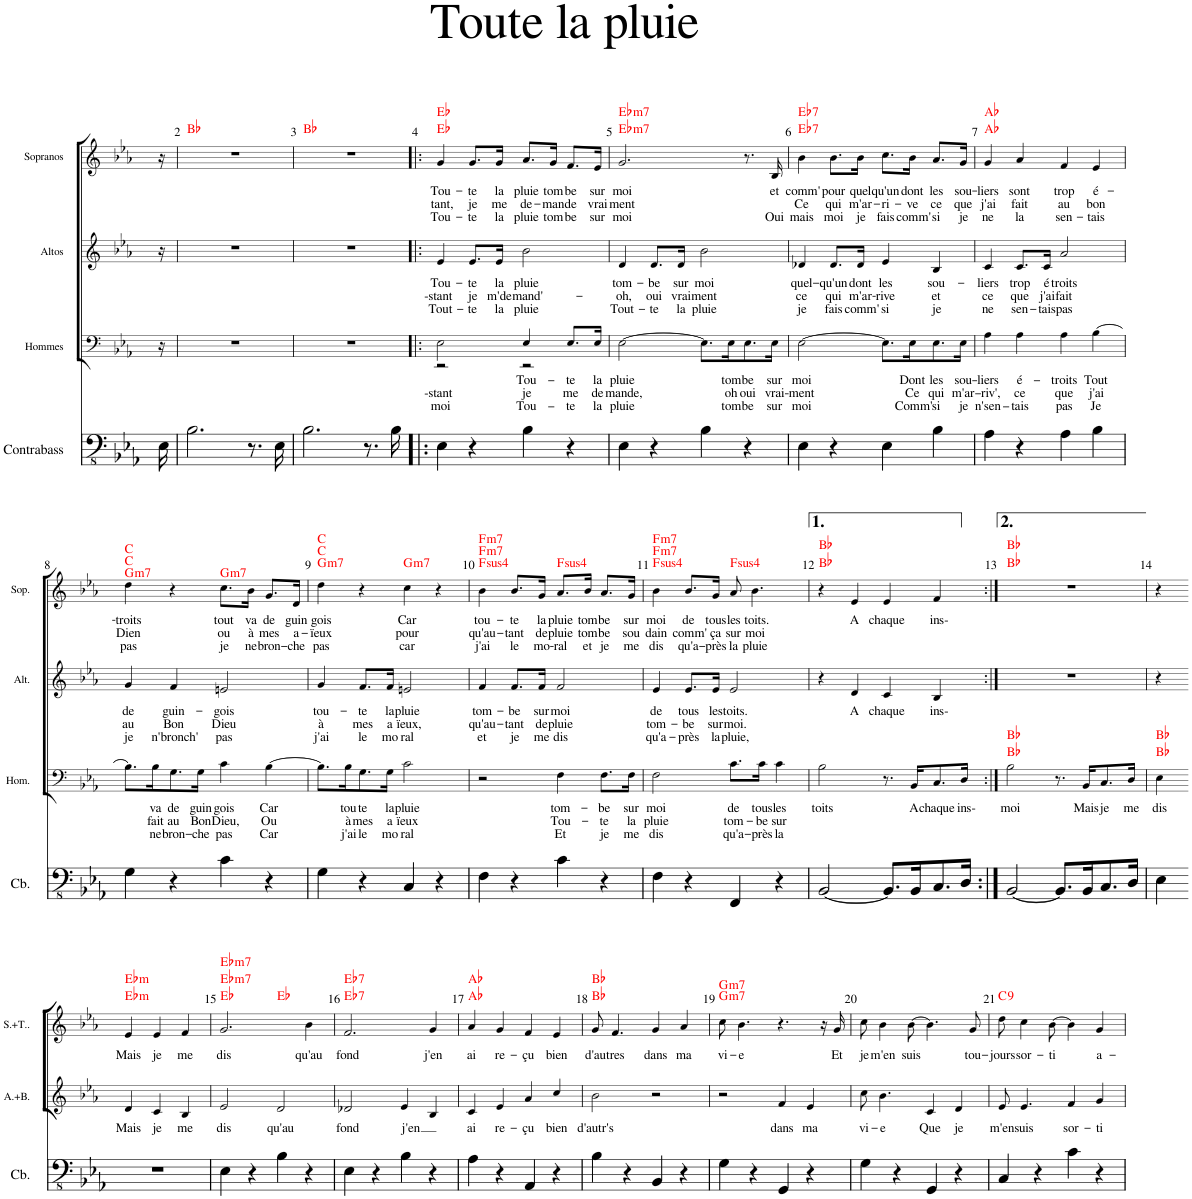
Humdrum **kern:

**kern	**kern	**text	**text	**text	**harte	**kern	**text	**kern	**text	**text	**text	**kern	**text	**harte	**kern	**text	**text	**text	**harte
*part6	*part5	*part5	*part5	*part5	*part5	*part4	*part4	*part3	*part3	*part3	*part3	*part2	*part2	*part2	*part1	*part1	*part1	*part1	*part1
*staff6	*staff5	*staff5	*staff5	*staff5	*	*staff4	*staff4	*staff3	*staff3	*staff3	*staff3	*staff2	*staff2	*	*staff1	*staff1	*staff1	*staff1	*
*I"Contrabass	*I"Hommes	*	*	*	*	*I"Voice	*	*I"Altos	*	*	*	*I"Voice	*	*	*I"Sopranos	*	*	*	*
*I'Cb.	*I'Hom.	*	*	*	*	*	*	*I'Alt.	*	*	*	*	*	*	*I'Sop.	*	*	*	*
*	*stria5	*	*	*	*	*stria5	*	*stria5	*	*	*	*stria5	*	*	*stria5	*	*	*	*
*clefFv4	*clefF4	*	*	*	*	*clefG2	*	*clefG2	*	*	*	*clefG2	*	*	*clefG2	*	*	*	*
*Trd7c12	*	*	*	*	*	*	*	*	*	*	*	*	*	*	*	*	*	*	*
*k[b-e-a-]	*k[b-e-a-]	*	*	*	*	*k[b-e-a-]	*	*k[b-e-a-]	*	*	*	*k[b-e-a-]	*	*	*k[b-e-a-]	*	*	*	*
=1	=1	=1	=1	=1	=1	=1	=1	=1	=1	=1	=1	=1	=1	=1	=1	=1	=1	=1	=1
16EE-\	16r	.	.	.	.	16r	.	16r	.	.	.	16r	.	.	16r	.	.	.	.
=2	=2	=2	=2	=2	=2	=2	=2	=2	=2	=2	=2	=2	=2	=2	=2	=2	=2	=2	=2
2.BB-\	1r	.	.	.	.	1r	.	1r	.	.	.	1r	.	.	1r	.	.	.	Bb:maj
8.r	.	.	.	.	.	.	.	.	.	.	.	.	.	.	.	.	.	.	.
16EE-\	.	.	.	.	.	.	.	.	.	.	.	.	.	.	.	.	.	.	.
=3	=3	=3	=3	=3	=3	=3	=3	=3	=3	=3	=3	=3	=3	=3	=3	=3	=3	=3	=3
2.BB-\	1r	.	.	.	.	1r	.	1r	.	.	.	1r	.	.	1r	.	.	.	Bb:maj
8.r	.	.	.	.	.	.	.	.	.	.	.	.	.	.	.	.	.	.	.
16BB-\	.	.	.	.	.	.	.	.	.	.	.	.	.	.	.	.	.	.	.
=4!|:	=4!|:	=4!|:	=4!|:	=4!|:	=4!|:	=4!|:	=4!|:	=4!|:	=4!|:	=4!|:	=4!|:	=4!|:	=4!|:	=4!|:	=4!|:	=4!|:	=4!|:	=4!|:	=4!|:
!	!	!	!LO:LY:b	!LO:LY:b	!	!	!	!	!LO:LY:b	!LO:LY:b	!LO:LY:b	!	!	!	!	!LO:LY:b	!LO:LY:b	!LO:LY:b	!
*	*^	*	*	*	*	*	*	*	*	*	*	*	*	*	*	*	*	*	*
4EE-\	2E-\	2r	.	-stant	moi	.	1r	.	4e-/	Tou-	-stant	Tout-	1r	.	.	4g/	Tou-	tant,	Tou-	Eb:maj Eb:maj
!	!	!	!	!	!	!	!	!	!	!LO:LY:b	!LO:LY:b	!LO:LY:b	!	!	!	!	!LO:LY:b	!LO:LY:b	!LO:LY:b	!
4r	.	.	.	.	.	.	.	.	8.e-/L	-te	je	te	.	.	.	8.g/L	-te	je	te	.
!	!	!	!	!	!	!	!	!	!	!LO:LY:b	!LO:LY:b	!LO:LY:b	!	!	!	!	!LO:LY:b	!LO:LY:b	!LO:LY:b	!
.	.	.	.	.	.	.	.	.	16e-/Jk	la	m'de-	la	.	.	.	16g/Jk	la	me	la	.
!	!	!	!LO:LY:b	!LO:LY:b	!LO:LY:b	!	!	!	!	!LO:LY:b	!LO:LY:b	!LO:LY:b	!	!	!	!	!LO:LY:b	!LO:LY:b	!LO:LY:b	!
4BB-\	4E-/	2r	Tou-	je	Tou-	.	.	.	2b-\	pluie	-mand'-	pluie	.	.	.	8.a-/L	pluie	de-	pluie	.
!	!	!	!	!	!	!	!	!	!	!	!	!	!	!	!	!	!LO:LY:b	!LO:LY:b	!LO:LY:b	!
.	.	.	.	.	.	.	.	.	.	.	.	.	.	.	.	16g/Jk	tom-	-man-	tom-	.
!	!	!	!LO:LY:b	!LO:LY:b	!LO:LY:b	!	!	!	!	!	!	!	!	!	!	!	!LO:LY:b	!LO:LY:b	!LO:LY:b	!
4r	8.E-/L	.	-te	me	-te	.	.	.	.	.	.	.	.	.	.	8.f/L	-be	-de	-be	.
!	!	!	!LO:LY:b	!LO:LY:b	!LO:LY:b	!	!	!	!	!	!	!	!	!	!	!	!LO:LY:b	!LO:LY:b	!LO:LY:b	!
.	16E-/Jk	.	la	de-	la	.	.	.	.	.	.	.	.	.	.	16e-/Jk	sur	vrai-	sur	.
*	*v	*v	*	*	*	*	*	*	*	*	*	*	*	*	*	*	*	*	*	*
=5	=5	=5	=5	=5	=5	=5	=5	=5	=5	=5	=5	=5	=5	=5	=5	=5	=5	=5	=5
!	!	!LO:LY:b	!LO:LY:b	!LO:LY:b	!	!	!	!	!LO:LY:b	!LO:LY:b	!LO:LY:b	!	!	!	!	!LO:LY:b	!LO:LY:b	!LO:LY:b	!LO:H:n=1:kt=m7
!	!	!	!	!	!	!	!	!	!	!	!	!	!	!	!	!	!	!	!LO:H:n=2:kt=m7
4EE-\	[2E-\	pluie	-mande,	pluie	.	1r	.	4d/	tom-	oh,	Tout-	1r	.	.	2.g/	moi	-ment	moi	Eb:min7 Eb:min7
!	!	!	!	!	!	!	!	!	!LO:LY:b	!LO:LY:b	!LO:LY:b	!	!	!	!	!	!	!	!
4r	.	.	.	.	.	.	.	8.d/L	-be	oui	te	.	.	.	.	.	.	.	.
!	!	!	!	!	!	!	!	!	!LO:LY:b	!LO:LY:b	!LO:LY:b	!	!	!	!	!	!	!	!
.	.	.	.	.	.	.	.	16d/Jk	sur	vrai-	la	.	.	.	.	.	.	.	.
!	!	!	!	!	!	!	!	!	!LO:LY:b	!LO:LY:b	!LO:LY:b	!	!	!	!	!	!	!	!
4BB-\	8.E-\L]	.	.	.	.	.	.	2b-\	moi	-ment	pluie	.	.	.	.	.	.	.	.
!	!	!LO:LY:b	!LO:LY:b	!LO:LY:b	!	!	!	!	!	!	!	!	!	!	!	!	!	!	!
.	16E-\K	tom-	oh	tom-	.	.	.	.	.	.	.	.	.	.	.	.	.	.	.
!	!	!LO:LY:b	!LO:LY:b	!LO:LY:b	!	!	!	!	!	!	!	!	!	!	!	!	!	!	!
4r	8.E-\	-be	oui	-be	.	.	.	.	.	.	.	.	.	.	8.r	.	.	.	.
!	!	!LO:LY:b	!LO:LY:b	!LO:LY:b	!	!	!	!	!	!	!	!	!	!	!	!LO:LY:b	!	!LO:LY:b	!
.	16E-\Jk	sur	vrai-	sur	.	.	.	.	.	.	.	.	.	.	16B-/	et	.	Oui	.
=6	=6	=6	=6	=6	=6	=6	=6	=6	=6	=6	=6	=6	=6	=6	=6	=6	=6	=6	=6
!	!	!LO:LY:b	!LO:LY:b	!LO:LY:b	!	!	!	!	!LO:LY:b	!LO:LY:b	!LO:LY:b	!	!	!	!	!LO:LY:b	!LO:LY:b	!LO:LY:b	!LO:H:n=1:kt=7
!	!	!	!	!	!	!	!	!	!	!	!	!	!	!	!	!	!	!	!LO:H:n=2:kt=7
4EE-\	[2E-\	moi	-ment	moi	.	1r	.	4d-X/	quel-	ce	je	1r	.	.	4b-\	comm'	Ce	mais	Eb:7 Eb:7
!	!	!	!	!	!	!	!	!	!LO:LY:b	!LO:LY:b	!LO:LY:b	!	!	!	!	!LO:LY:b	!LO:LY:b	!LO:LY:b	!
4r	.	.	.	.	.	.	.	8.d-/L	-qu'un	qui	fais	.	.	.	8.b-\L	pour	qui	moi	.
!	!	!	!	!	!	!	!	!	!LO:LY:b	!LO:LY:b	!LO:LY:b	!	!	!	!	!LO:LY:b	!LO:LY:b	!LO:LY:b	!
.	.	.	.	.	.	.	.	16d-/Jk	dont	m'ar-	comm'	.	.	.	16b-\Jk	quel-	m'ar-	je	.
!	!	!	!	!	!	!	!	!	!LO:LY:b	!LO:LY:b	!LO:LY:b	!	!	!	!	!LO:LY:b	!LO:LY:b	!LO:LY:b	!
4EE-\	8.E-\L]	.	.	.	.	.	.	4e-/	les	-rive	si	.	.	.	8.cc\L	-qu'un	-ri-	fais	.
!	!	!LO:LY:b	!LO:LY:b	!LO:LY:b	!	!	!	!	!	!	!	!	!	!	!	!LO:LY:b	!LO:LY:b	!LO:LY:b	!
.	16E-\K	Dont	Ce	Comm'	.	.	.	.	.	.	.	.	.	.	16b-\Jk	dont	-ve	comm'	.
!	!	!LO:LY:b	!LO:LY:b	!LO:LY:b	!	!	!	!	!LO:LY:b	!LO:LY:b	!LO:LY:b	!	!	!	!	!LO:LY:b	!LO:LY:b	!LO:LY:b	!
4BB-\	8.E-\	les	qui	si	.	.	.	4B-/	sou-	et	je	.	.	.	8.a-/L	les	ce	si	.
!	!	!LO:LY:b	!LO:LY:b	!LO:LY:b	!	!	!	!	!	!	!	!	!	!	!	!LO:LY:b	!LO:LY:b	!LO:LY:b	!
.	16E-\Jk	sou-	m'ar-	je	.	.	.	.	.	.	.	.	.	.	16g/Jk	sou-	que	je	.
=7	=7	=7	=7	=7	=7	=7	=7	=7	=7	=7	=7	=7	=7	=7	=7	=7	=7	=7	=7
!	!	!LO:LY:b	!LO:LY:b	!LO:LY:b	!	!	!	!	!LO:LY:b	!LO:LY:b	!LO:LY:b	!	!	!	!	!LO:LY:b	!LO:LY:b	!LO:LY:b	!
4AA-\	4A-\	-liers	-riv',	n'sen-	.	1r	.	4c/	-liers	ce	ne	1r	.	.	4g/	-liers	j'ai	ne	Ab:maj Ab:maj
!	!	!LO:LY:b	!LO:LY:b	!LO:LY:b	!	!	!	!	!LO:LY:b	!LO:LY:b	!LO:LY:b	!	!	!	!	!LO:LY:b	!LO:LY:b	!LO:LY:b	!
4r	4A-\	é-	ce	-tais	.	.	.	8.c/L	trop	que	sen-	.	.	.	4a-/	sont	fait	la	.
!	!	!	!	!	!	!	!	!	!LO:LY:b	!LO:LY:b	!LO:LY:b	!	!	!	!	!	!	!	!
.	.	.	.	.	.	.	.	16c/Jk	é-	j'ai	-tais	.	.	.	.	.	.	.	.
!	!	!LO:LY:b	!LO:LY:b	!LO:LY:b	!	!	!	!	!LO:LY:b	!LO:LY:b	!LO:LY:b	!	!	!	!	!LO:LY:b	!LO:LY:b	!LO:LY:b	!
4AA-\	4A-\	-troits	que	pas	.	.	.	2a-/	-troits	fait	pas	.	.	.	4f/	trop	au	sen-	.
!	!	!LO:LY:b	!LO:LY:b	!LO:LY:b	!	!	!	!	!	!	!	!	!	!	!	!LO:LY:b	!LO:LY:b	!LO:LY:b	!
4BB-\	[4B-\	Tout	j'ai	Je	.	.	.	.	.	.	.	.	.	.	4e-/	é-	bon	-tais	.
!!LO:LB:g=z
=8	=8	=8	=8	=8	=8	=8	=8	=8	=8	=8	=8	=8	=8	=8	=8	=8	=8	=8	=8
!	!	!	!	!	!	!	!	!	!LO:LY:b	!LO:LY:b	!LO:LY:b	!	!	!	!	!LO:LY:b	!LO:LY:b	!LO:LY:b	!LO:H:n=1:kt=m7
4GG\	8.B-\L]	.	.	.	.	1r	.	4g/	de	au	je	1r	.	.	4dd\	-troits	Dien	pas	G:min7 C:maj C:maj
!	!	!LO:LY:b	!LO:LY:b	!LO:LY:b	!	!	!	!	!	!	!	!	!	!	!	!	!	!	!
.	16B-\K	va	fait	ne	.	.	.	.	.	.	.	.	.	.	.	.	.	.	.
!	!	!LO:LY:b	!LO:LY:b	!LO:LY:b	!	!	!	!	!LO:LY:b	!LO:LY:b	!LO:LY:b	!	!	!	!	!	!	!	!
4r	8.G\	de	au	bron-	.	.	.	4f/	guin-	Bon	n'bronch'	.	.	.	4r	.	.	.	.
!	!	!LO:LY:b	!LO:LY:b	!LO:LY:b	!	!	!	!	!	!	!	!	!	!	!	!	!	!	!
.	16G\Jk	guin-	Bon	-che	.	.	.	.	.	.	.	.	.	.	.	.	.	.	.
!	!	!LO:LY:b	!LO:LY:b	!LO:LY:b	!	!	!	!	!LO:LY:b	!LO:LY:b	!LO:LY:b	!	!	!	!	!LO:LY:b	!LO:LY:b	!LO:LY:b	!LO:H:kt=m7
4C\	4c\	-gois	Dieu,	pas	.	.	.	2en/	-gois	Dieu	pas	.	.	.	8.cc\L	tout	ou	je	G:min7
!	!	!	!	!	!	!	!	!	!	!	!	!	!	!	!	!LO:LY:b	!LO:LY:b	!LO:LY:b	!
.	.	.	.	.	.	.	.	.	.	.	.	.	.	.	16b-\Jk	va	à	ne	.
!	!	!LO:LY:b	!LO:LY:b	!LO:LY:b	!	!	!	!	!	!	!	!	!	!	!	!LO:LY:b	!LO:LY:b	!LO:LY:b	!
4r	[4B-\	Car	Ou	Car	.	.	.	.	.	.	.	.	.	.	8.g/L	de	mes	bron-	.
!	!	!	!	!	!	!	!	!	!	!	!	!	!	!	!	!LO:LY:b	!LO:LY:b	!LO:LY:b	!
.	.	.	.	.	.	.	.	.	.	.	.	.	.	.	16d/Jk	guin-	a-	-che	.
=9	=9	=9	=9	=9	=9	=9	=9	=9	=9	=9	=9	=9	=9	=9	=9	=9	=9	=9	=9
!	!	!	!	!	!	!	!	!	!LO:LY:b	!LO:LY:b	!LO:LY:b	!	!	!	!	!LO:LY:b	!LO:LY:b	!LO:LY:b	!LO:H:n=1:kt=m7
4GG\	8.B-\L]	.	.	.	.	1r	.	4g/	tou-	à	j'ai	1r	.	.	4dd\	-gois	-ïeux	pas	G:min7 C:maj C:maj
!	!	!LO:LY:b	!LO:LY:b	!LO:LY:b	!	!	!	!	!	!	!	!	!	!	!	!	!	!	!
.	16B-\K	tou-	à	j'ai	.	.	.	.	.	.	.	.	.	.	.	.	.	.	.
!	!	!LO:LY:b	!LO:LY:b	!LO:LY:b	!	!	!	!	!LO:LY:b	!LO:LY:b	!LO:LY:b	!	!	!	!	!	!	!	!
4r	8.G\	-te	mes	le	.	.	.	8.f/L	-te	mes	le	.	.	.	4r	.	.	.	.
!	!	!LO:LY:b	!LO:LY:b	!LO:LY:b	!	!	!	!	!LO:LY:b	!LO:LY:b	!LO:LY:b	!	!	!	!	!	!	!	!
.	16G\Jk	la	a-	mo-	.	.	.	16f/Jk	la	a-	mo-	.	.	.	.	.	.	.	.
!	!	!LO:LY:b	!LO:LY:b	!LO:LY:b	!	!	!	!	!LO:LY:b	!LO:LY:b	!LO:LY:b	!	!	!	!	!LO:LY:b	!LO:LY:b	!LO:LY:b	!LO:H:kt=m7
4CC/	2c\	pluie	-ïeux	-ral	.	.	.	2en/	pluie	-ïeux,	-ral	.	.	.	4cc\	Car	pour	car	G:min7
4r	.	.	.	.	.	.	.	.	.	.	.	.	.	.	4r	.	.	.	.
=10	=10	=10	=10	=10	=10	=10	=10	=10	=10	=10	=10	=10	=10	=10	=10	=10	=10	=10	=10
!	!	!	!	!	!	!	!	!	!LO:LY:b	!LO:LY:b	!LO:LY:b	!	!	!	!	!LO:LY:b	!LO:LY:b	!LO:LY:b	!LO:H:n=1:kt=4
!	!	!	!	!	!	!	!	!	!	!	!	!	!	!	!	!	!	!	!LO:H:n=2:kt=m7
!	!	!	!	!	!	!	!	!	!	!	!	!	!	!	!	!	!	!	!LO:H:n=3:kt=m7
4FF\	2r	.	.	.	.	1r	.	4f/	tom-	qu'au-	et	1r	.	.	4b-\	tou-	qu'au-	j'ai	F:sus4 F:min7 F:min7
!	!	!	!	!	!	!	!	!	!LO:LY:b	!LO:LY:b	!LO:LY:b	!	!	!	!	!LO:LY:b	!LO:LY:b	!LO:LY:b	!
4r	.	.	.	.	.	.	.	8.f/L	-be	-tant	je	.	.	.	8.b-/L	-te	-tant	le	.
!	!	!	!	!	!	!	!	!	!LO:LY:b	!LO:LY:b	!LO:LY:b	!	!	!	!	!LO:LY:b	!LO:LY:b	!LO:LY:b	!
.	.	.	.	.	.	.	.	16f/Jk	sur	de	me	.	.	.	16g/Jk	la	de	mo-	.
!	!	!LO:LY:b	!LO:LY:b	!LO:LY:b	!	!	!	!	!LO:LY:b	!LO:LY:b	!LO:LY:b	!	!	!	!	!LO:LY:b	!LO:LY:b	!LO:LY:b	!LO:H:kt=4
4C\	4F\	tom-	Tou-	Et	.	.	.	2f/	moi	pluie	dis	.	.	.	8.a-/L	pluie	pluie	-ral	F:sus4
!	!	!	!	!	!	!	!	!	!	!	!	!	!	!	!	!LO:LY:b	!LO:LY:b	!LO:LY:b	!
.	.	.	.	.	.	.	.	.	.	.	.	.	.	.	16b-/Jk	tom-	tom-	et	.
!	!	!LO:LY:b	!LO:LY:b	!LO:LY:b	!	!	!	!	!	!	!	!	!	!	!	!LO:LY:b	!LO:LY:b	!LO:LY:b	!
4r	8.F\L	-be	-te	je	.	.	.	.	.	.	.	.	.	.	8.a-/L	-be	-be	je	.
!	!	!LO:LY:b	!LO:LY:b	!LO:LY:b	!	!	!	!	!	!	!	!	!	!	!	!LO:LY:b	!LO:LY:b	!LO:LY:b	!
.	16F\Jk	sur	la	me	.	.	.	.	.	.	.	.	.	.	16g/Jk	sur	sou	me	.
=11	=11	=11	=11	=11	=11	=11	=11	=11	=11	=11	=11	=11	=11	=11	=11	=11	=11	=11	=11
!	!	!LO:LY:b	!LO:LY:b	!LO:LY:b	!	!	!	!	!LO:LY:b	!LO:LY:b	!LO:LY:b	!	!	!	!	!LO:LY:b	!LO:LY:b	!LO:LY:b	!LO:H:n=1:kt=4
!	!	!	!	!	!	!	!	!	!	!	!	!	!	!	!	!	!	!	!LO:H:n=2:kt=m7
!	!	!	!	!	!	!	!	!	!	!	!	!	!	!	!	!	!	!	!LO:H:n=3:kt=m7
4FF\	2F\	moi	pluie	dis	.	1r	.	4e-/	de	tom-	qu'a-	1r	.	.	4b-\	moi	dain	dis	F:sus4 F:min7 F:min7
!	!	!	!	!	!	!	!	!	!LO:LY:b	!LO:LY:b	!LO:LY:b	!	!	!	!	!LO:LY:b	!LO:LY:b	!LO:LY:b	!
4r	.	.	.	.	.	.	.	8.e-/L	tous	-be	-près	.	.	.	8.b-/L	de	comm'	qu'a-	.
!	!	!	!	!	!	!	!	!	!LO:LY:b	!LO:LY:b	!LO:LY:b	!	!	!	!	!LO:LY:b	!LO:LY:b	!LO:LY:b	!
.	.	.	.	.	.	.	.	16e-/Jk	les	sur	la	.	.	.	16g/Jk	tous	ça	-près	.
!	!	!LO:LY:b	!LO:LY:b	!LO:LY:b	!	!	!	!	!LO:LY:b	!LO:LY:b	!LO:LY:b	!	!	!	!	!LO:LY:b	!LO:LY:b	!LO:LY:b	!LO:H:kt=4
4FFF/	8.c\L	de	tom-	qu'a-	.	.	.	2e-/	toits.	moi.	pluie,	.	.	.	8a-/	les	sur	la	F:sus4
!	!	!	!	!	!	!	!	!	!	!	!	!	!	!	!	!LO:LY:b	!LO:LY:b	!LO:LY:b	!
.	.	.	.	.	.	.	.	.	.	.	.	.	.	.	4.b-\	toits.	moi	pluie	.
!	!	!LO:LY:b	!LO:LY:b	!LO:LY:b	!	!	!	!	!	!	!	!	!	!	!	!	!	!	!
.	16c\Jk	tous	-be	-près	.	.	.	.	.	.	.	.	.	.	.	.	.	.	.
!	!	!LO:LY:b	!LO:LY:b	!LO:LY:b	!	!	!	!	!	!	!	!	!	!	!	!	!	!	!
4r	4c\	les	sur	la	.	.	.	.	.	.	.	.	.	.	.	.	.	.	.
=12	=12	=12	=12	=12	=12	=12	=12	=12	=12	=12	=12	=12	=12	=12	=12	=12	=12	=12	=12
!	!	!LO:LY:b	!	!	!	!	!	!	!	!	!	!	!	!	!	!	!	!	!
[2BBB-/	2B-\	toits	.	.	.	1r	.	4r	.	.	.	1r	.	.	4r	.	.	.	Bb:maj Bb:maj
!	!	!	!	!	!	!	!	!	!LO:LY:b	!	!	!	!	!	!	!LO:LY:b	!	!	!
.	.	.	.	.	.	.	.	4d/	A	.	.	.	.	.	4e-/	A	.	.	.
!	!	!	!	!	!	!	!	!	!LO:LY:b	!	!	!	!	!	!	!LO:LY:b	!	!	!
8.BBB-/L]	8.r	.	.	.	.	.	.	4c/	chaque	.	.	.	.	.	4e-/	chaque	.	.	.
!	!	!LO:LY:b	!	!	!	!	!	!	!	!	!	!	!	!	!	!	!	!	!
16BBB-/K	16BB-/KL	A	.	.	.	.	.	.	.	.	.	.	.	.	.	.	.	.	.
!	!	!LO:LY:b	!	!	!	!	!	!	!LO:LY:b	!	!	!	!	!	!	!LO:LY:b	!	!	!
8.CC/	8.C/	chaque	.	.	.	.	.	4B-/	ins-	.	.	.	.	.	4f/	ins-	.	.	.
!	!	!LO:LY:b	!	!	!	!	!	!	!	!	!	!	!	!	!	!	!	!	!
16DD/Jk	16D/Jk	ins-	.	.	.	.	.	.	.	.	.	.	.	.	.	.	.	.	.
=13:|!	=13:|!	=13:|!	=13:|!	=13:|!	=13:|!	=13:|!	=13:|!	=13:|!	=13:|!	=13:|!	=13:|!	=13:|!	=13:|!	=13:|!	=13:|!	=13:|!	=13:|!	=13:|!	=13:|!
!	!	!LO:LY:b	!	!	!	!	!	!	!	!	!	!	!	!	!	!	!	!	!
[2BBB-/	2B-\	moi	.	.	Bb:maj Bb:maj	1r	.	1r	.	.	.	1r	.	.	1r	.	.	.	Bb:maj Bb:maj
8.BBB-/L]	8.r	.	.	.	.	.	.	.	.	.	.	.	.	.	.	.	.	.	.
!	!	!LO:LY:b	!	!	!	!	!	!	!	!	!	!	!	!	!	!	!	!	!
16BBB-/K	16BB-/KL	Mais	.	.	.	.	.	.	.	.	.	.	.	.	.	.	.	.	.
!	!	!LO:LY:b	!	!	!	!	!	!	!	!	!	!	!	!	!	!	!	!	!
8.CC/	8.C/	je	.	.	.	.	.	.	.	.	.	.	.	.	.	.	.	.	.
!	!	!LO:LY:b	!	!	!	!	!	!	!	!	!	!	!	!	!	!	!	!	!
16DD/Jk	16D/Jk	me	.	.	.	.	.	.	.	.	.	.	.	.	.	.	.	.	.
=14	=14	=14	=14	=14	=14	=14	=14	=14	=14	=14	=14	=14	=14	=14	=14	=14	=14	=14	=14
!	!	!LO:LY:b	!	!	!	!	!	!	!	!	!	!	!	!	!	!	!	!	!
4EE-\	4E-\	dis	.	.	Bb:maj Bb:maj	1r	.	4r	.	.	.	1r	.	.	4r	.	.	.	.
2.ryy	2.ryy	.	.	.	.	.	.	2.ryy	.	.	.	.	.	.	2.ryy	.	.	.	.
!!LO:LB:g=z
=14X1-	=14X1-	=14X1-	=14X1-	=14X1-	=14X1-	=14X1-	=14X1-	=14X1-	=14X1-	=14X1-	=14X1-	=14X1-	=14X1-	=14X1-	=14X1-	=14X1-	=14X1-	=14X1-	=14X1-
!	!	!	!	!	!	!	!LO:LY:b	!	!	!	!	!	!LO:LY:b	!LO:H:n=1:kt=m	!	!	!	!	!
!	!	!	!	!	!	!	!	!	!	!	!	!	!	!LO:H:n=2:kt=m	!	!	!	!	!
1r	1r	.	.	.	.	4d/	Mais	2r	Mais	.	.	4e-/	Mais	Eb:min Eb:min	2r	Mais	.	.	.
!	!	!	!	!	!	!	!LO:LY:b	!	!	!	!	!	!LO:LY:b	!	!	!	!	!	!
.	.	.	.	.	.	4c/	je	.	.	.	.	4e-/	je	.	.	.	.	.	.
!	!	!	!	!	!	!	!LO:LY:b	!	!	!	!	!	!LO:LY:b	!	!	!	!	!	!
.	.	.	.	.	.	4B-/	me	4r	me	.	.	4f/	me	.	4r	me	.	.	.
.	.	.	.	.	.	4ryy	.	4ryy	.	.	.	4ryy	.	.	4ryy	.	.	.	.
=15	=15	=15	=15	=15	=15	=15	=15	=15	=15	=15	=15	=15	=15	=15	=15	=15	=15	=15	=15
!	!	!	!	!	!	!	!LO:LY:b	!	!	!	!	!	!LO:LY:b	!LO:H:n=2:kt=m7	!	!	!	!	!
!	!	!	!	!	!	!	!	!	!	!	!	!	!	!LO:H:n=3:kt=m7	!	!	!	!	!
*	*	*	*	*	*	*	*	*	*	*	*	*^	*	*	*	*	*	*	*
4EE-\	1r	.	.	.	.	2e-/	dis	1r	dis	.	.	2.g/	2ryy	dis	Eb:maj Eb:min7 Eb:min7	1r	dis	.	.	.
4r	.	.	.	.	.	.	.	.	.	.	.	.	.	.	.	.	.	.	.	.
!	!	!	!	!	!	!	!LO:LY:b	!	!	!	!	!	!	!	!	!	!	!	!	!
4BB-\	.	.	.	.	.	2d/	qu'au	.	.	.	.	.	2ryy	.	Eb:maj	.	.	.	.	.
!	!	!	!	!	!	!	!	!	!	!	!	!	!	!LO:LY:b	!	!	!	!	!	!
4r	.	.	.	.	.	.	.	.	.	.	.	4b-\	.	qu'au	.	.	.	.	.	.
=16	=16	=16	=16	=16	=16	=16	=16	=16	=16	=16	=16	=16	=16	=16	=16	=16	=16	=16	=16	=16
!	!	!	!	!	!	!	!LO:LY:b	!	!	!	!	!	!	!LO:LY:b	!LO:H:n=1:kt=7	!	!	!	!	!
!	!	!	!	!	!	!	!	!	!	!	!	!	!	!	!LO:H:n=2:kt=7	!	!	!	!	!
*	*	*	*	*	*	*	*	*	*	*	*	*v	*v	*	*	*	*	*	*	*
4EE-\	1r	.	.	.	.	2d-X/	fond	1r	fond	.	.	2.f/	fond	Eb:7 Eb:7	1r	fond	.	.	.
4r	.	.	.	.	.	.	.	.	.	.	.	.	.	.	.	.	.	.	.
!	!	!	!	!	!	!	!LO:LY:b	!	!	!	!	!	!	!	!	!	!	!	!
4BB-\	.	.	.	.	.	4e-/	j'en	.	.	.	.	.	.	.	.	.	.	.	.
!	!	!	!	!	!	!	!	!	!	!	!	!	!LO:LY:b	!	!	!	!	!	!
4r	.	.	.	.	.	4B-/	.	.	.	.	.	4g/	j'en	.	.	.	.	.	.
=17	=17	=17	=17	=17	=17	=17	=17	=17	=17	=17	=17	=17	=17	=17	=17	=17	=17	=17	=17
!	!	!	!	!	!	!	!LO:LY:b	!	!	!	!	!	!LO:LY:b	!	!	!	!	!	!
4AA-\	1r	.	.	.	.	4c/	ai	1r	ai	.	.	4a-/	ai	Ab:maj Ab:maj	1r	ai	.	.	.
!	!	!	!	!	!	!	!LO:LY:b	!	!	!	!	!	!LO:LY:b	!	!	!	!	!	!
4r	.	.	.	.	.	4e-/	re-	.	.	.	.	4g/	re-	.	.	.	.	.	.
!	!	!	!	!	!	!	!LO:LY:b	!	!	!	!	!	!LO:LY:b	!	!	!	!	!	!
4AAA-/	.	.	.	.	.	4a-/	-çu	.	.	.	.	4f/	-çu	.	.	.	.	.	.
!	!	!	!	!	!	!	!LO:LY:b	!	!	!	!	!	!LO:LY:b	!	!	!	!	!	!
4r	.	.	.	.	.	4cc/	bien	.	.	.	.	4e-/	bien	.	.	.	.	.	.
=18	=18	=18	=18	=18	=18	=18	=18	=18	=18	=18	=18	=18	=18	=18	=18	=18	=18	=18	=18
!	!	!	!	!	!	!	!LO:LY:b	!	!	!	!	!	!LO:LY:b	!	!	!	!	!	!
4BB-\	1r	.	.	.	.	2b-\	d'autr's	1r	d'autr's	.	.	8g/	d'au-	Bb:maj Bb:maj	1r	d'au-	.	.	.
!	!	!	!	!	!	!	!	!	!	!	!	!	!LO:LY:b	!	!	!	!	!	!
.	.	.	.	.	.	.	.	.	.	.	.	4.f/	-tres	.	.	.	.	.	.
4r	.	.	.	.	.	.	.	.	.	.	.	.	.	.	.	.	.	.	.
!	!	!	!	!	!	!	!	!	!	!	!	!	!LO:LY:b	!	!	!	!	!	!
4BBB-/	.	.	.	.	.	2r	.	.	.	.	.	4g/	dans	.	.	.	.	.	.
!	!	!	!	!	!	!	!	!	!	!	!	!	!LO:LY:b	!	!	!	!	!	!
4r	.	.	.	.	.	.	.	.	.	.	.	4a-/	ma	.	.	.	.	.	.
=19	=19	=19	=19	=19	=19	=19	=19	=19	=19	=19	=19	=19	=19	=19	=19	=19	=19	=19	=19
!	!	!	!	!	!	!	!	!	!	!	!	!	!LO:LY:b	!LO:H:n=1:kt=m7	!	!	!	!	!
!	!	!	!	!	!	!	!	!	!	!	!	!	!	!LO:H:n=2:kt=m7	!	!	!	!	!
4GG\	1r	.	.	.	.	2r	.	1r	.	.	.	8cc\	vi-	G:min7 G:min7	1r	vi-	.	.	.
!	!	!	!	!	!	!	!	!	!	!	!	!	!LO:LY:b	!	!	!	!	!	!
.	.	.	.	.	.	.	.	.	.	.	.	4.b-\	-e	.	.	.	.	.	.
4r	.	.	.	.	.	.	.	.	.	.	.	.	.	.	.	.	.	.	.
!	!	!	!	!	!	!	!LO:LY:b	!	!	!	!	!	!	!	!	!	!	!	!
4GGG/	.	.	.	.	.	4f/	dans	.	.	.	.	4.r	.	.	.	.	.	.	.
!	!	!	!	!	!	!	!LO:LY:b	!	!	!	!	!	!	!	!	!	!	!	!
4r	.	.	.	.	.	4e-/	ma	.	.	.	.	.	.	.	.	.	.	.	.
.	.	.	.	.	.	.	.	.	.	.	.	16r	.	.	.	.	.	.	.
!	!	!	!	!	!	!	!	!	!	!	!	!	!LO:LY:b	!	!	!	!	!	!
.	.	.	.	.	.	.	.	.	.	.	.	16g/	Et	.	.	.	.	.	.
=20	=20	=20	=20	=20	=20	=20	=20	=20	=20	=20	=20	=20	=20	=20	=20	=20	=20	=20	=20
!	!	!	!	!	!	!	!LO:LY:b	!	!	!	!	!	!LO:LY:b	!	!	!	!	!	!
4GG\	1r	.	.	.	.	8cc\	vi-	1r	vi-	.	.	8cc\	je	.	1r	je	.	.	.
!	!	!	!	!	!	!	!LO:LY:b	!	!	!	!	!	!LO:LY:b	!	!	!	!	!	!
.	.	.	.	.	.	4.b-\	-e	.	.	.	.	4b-\	m'en	.	.	.	.	.	.
4r	.	.	.	.	.	.	.	.	.	.	.	.	.	.	.	.	.	.	.
!	!	!	!	!	!	!	!	!	!	!	!	!	!LO:LY:b	!	!	!	!	!	!
.	.	.	.	.	.	.	.	.	.	.	.	[8b-\	suis	.	.	.	.	.	.
!	!	!	!	!	!	!	!LO:LY:b	!	!	!	!	!	!	!	!	!	!	!	!
4GGG/	.	.	.	.	.	4c/	Que	.	.	.	.	4.b-\]	.	.	.	.	.	.	.
!	!	!	!	!	!	!	!LO:LY:b	!	!	!	!	!	!	!	!	!	!	!	!
4r	.	.	.	.	.	4d/	je	.	.	.	.	.	.	.	.	.	.	.	.
!	!	!	!	!	!	!	!	!	!	!	!	!	!LO:LY:b	!	!	!	!	!	!
.	.	.	.	.	.	.	.	.	.	.	.	8g/	tou-	.	.	.	.	.	.
=21	=21	=21	=21	=21	=21	=21	=21	=21	=21	=21	=21	=21	=21	=21	=21	=21	=21	=21	=21
!	!	!	!	!	!	!	!LO:LY:b	!	!	!	!	!	!LO:LY:b	!LO:H:kt=9	!	!	!	!	!
4CC/	1r	.	.	.	.	8e-/	m'en	1r	m'en	.	.	8dd\	-jours	C:9	1r	-jours	.	.	.
!	!	!	!	!	!	!	!LO:LY:b	!	!	!	!	!	!LO:LY:b	!	!	!	!	!	!
.	.	.	.	.	.	4.e-/	suis	.	.	.	.	4cc\	sor-	.	.	.	.	.	.
4r	.	.	.	.	.	.	.	.	.	.	.	.	.	.	.	.	.	.	.
!	!	!	!	!	!	!	!	!	!	!	!	!	!LO:LY:b	!	!	!	!	!	!
.	.	.	.	.	.	.	.	.	.	.	.	[8b-\	-ti	.	.	.	.	.	.
!	!	!	!	!	!	!	!LO:LY:b	!	!	!	!	!	!	!	!	!	!	!	!
4C\	.	.	.	.	.	4f/	sor-	.	.	.	.	4b-\]	.	.	.	.	.	.	.
!	!	!	!	!	!	!	!LO:LY:b	!	!	!	!	!	!LO:LY:b	!	!	!	!	!	!
4r	.	.	.	.	.	4g/	-ti	.	.	.	.	4g/	a-	.	.	.	.	.	.
=	=	=	=	=	=	=	=	=	=	=	=	=	=	=	=	=	=	=	=
*-	*-	*-	*-	*-	*-	*-	*-	*-	*-	*-	*-	*-	*-	*-	*-	*-	*-	*-	*-
